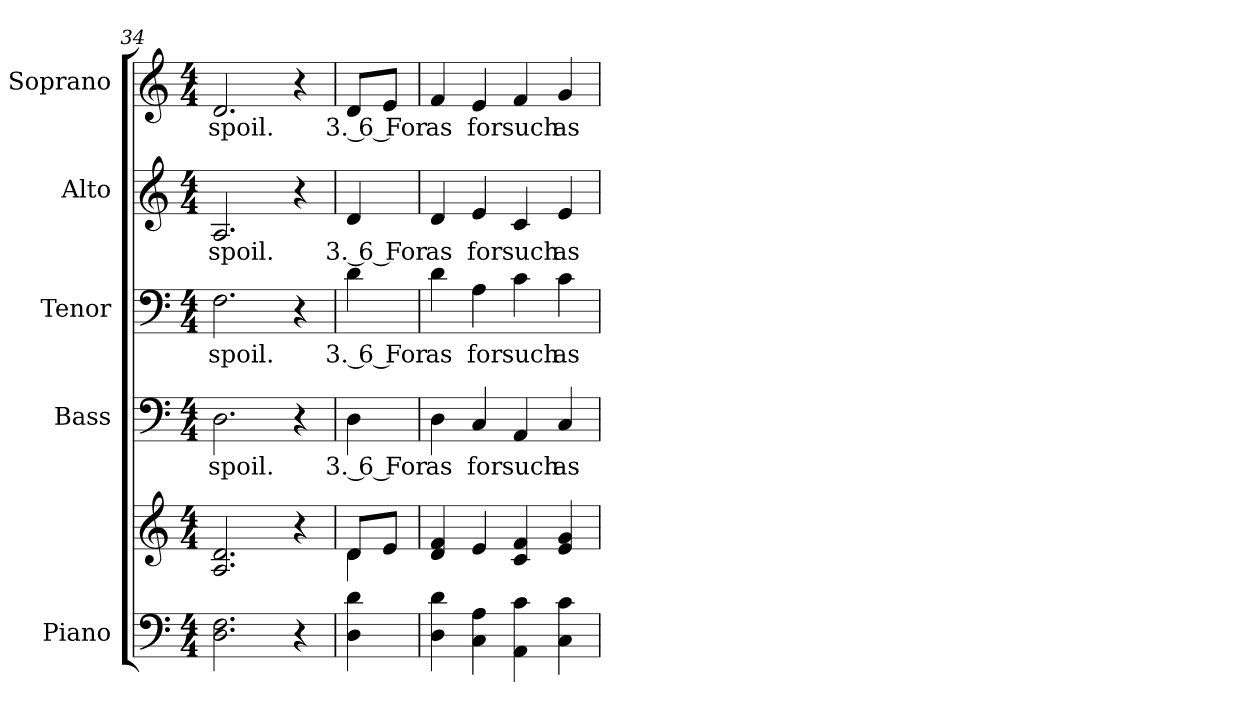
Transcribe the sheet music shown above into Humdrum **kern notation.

**kern	**kern	**kern	**text	**kern	**text	**kern	**text	**kern	**text
*part5	*part5	*part4	*part4	*part3	*part3	*part2	*part2	*part1	*part1
*staff6	*staff5	*staff4	*staff4	*staff3	*staff3	*staff2	*staff2	*staff1	*staff1
*I"Piano	*	*I"Bass	*	*I"Tenor	*	*I"Alto	*	*I"Soprano	*
*I'Pno.	*	*I'B.	*	*I'T.	*	*I'A.	*	*I'S.	*
!!LO:PB:g=z
*clefF4	*clefG2	*clefF4	*	*clefF4	*	*clefG2	*	*clefG2	*
*k[]	*k[]	*k[]	*	*k[]	*	*k[]	*	*k[]	*
*C:	*C:	*C:	*	*C:	*	*C:	*	*C:	*
*M4/4	*M4/4	*M4/4	*	*M4/4	*	*M4/4	*	*M4/4	*
=34	=34	=34	=34	=34	=34	=34	=34	=34	=34
!	!	!	!LO:LY:b:color=#000000	!	!	!	!	!	!
!	!	!	!	!	!LO:LY:b:color=#000000	!	!	!	!
!	!	!	!	!	!	!	!LO:LY:b:color=#000000	!	!
!	!	!	!	!	!	!	!	!	!LO:LY:b:color=#000000
2.Di\ 2.Fi	2.Ai/ 2.di	2.Di\	spoil.	2.Fi\	spoil.	2.Ai/	spoil.	2.di/	spoil.
4r	4r	4r	.	4r	.	4r	.	4r	.
=35	=35	=35	=35	=35	=35	=35	=35	=35	=35
*	*^	*	*	*	*	*	*	*	*
!	!	!	!	!LO:LY:b:color=#000000	!	!	!	!	!	!
!	!	!	!	!	!	!LO:LY:b:color=#000000	!	!	!	!
!	!	!	!	!	!	!	!	!LO:LY:b:color=#000000	!	!
!	!	!	!	!	!	!	!	!	!	!LO:LY:b:color=#000000
4Di\ 4di	8di/L	4di\	4Di\	3. 6 For	4di\	3. 6 For	4di/	3. 6 For	8di/L	3. 6 For
.	8ei/J	.	.	.	.	.	.	.	8ei/J	.
*	*v	*v	*	*	*	*	*	*	*	*
=36	=36	=36	=36	=36	=36	=36	=36	=36	=36
!	!	!	!LO:LY:b:color=#000000	!	!	!	!	!	!
!	!	!	!	!	!LO:LY:b:color=#000000	!	!	!	!
!	!	!	!	!	!	!	!LO:LY:b:color=#000000	!	!
!	!	!	!	!	!	!	!	!	!LO:LY:b:color=#000000
4Di\ 4di	4di/ 4fi	4Di\	as	4di\	as	4di/	as	4fi/	as
!	!	!	!LO:LY:b:color=#000000	!	!	!	!	!	!
!	!	!	!	!	!LO:LY:b:color=#000000	!	!	!	!
!	!	!	!	!	!	!	!LO:LY:b:color=#000000	!	!
!	!	!	!	!	!	!	!	!	!LO:LY:b:color=#000000
4Ci\ 4Ai	4ei/	4Ci/	for	4Ai\	for	4ei/	for	4ei/	for
!	!	!	!LO:LY:b:color=#000000	!	!	!	!	!	!
!	!	!	!	!	!LO:LY:b:color=#000000	!	!	!	!
!	!	!	!	!	!	!	!LO:LY:b:color=#000000	!	!
!	!	!	!	!	!	!	!	!	!LO:LY:b:color=#000000
4AAi\ 4ci	4ci/ 4fi	4AAi/	such	4ci\	such	4ci/	such	4fi/	such
!	!	!	!LO:LY:b:color=#000000	!	!	!	!	!	!
!	!	!	!	!	!LO:LY:b:color=#000000	!	!	!	!
!	!	!	!	!	!	!	!LO:LY:b:color=#000000	!	!
!	!	!	!	!	!	!	!	!	!LO:LY:b:color=#000000
4Ci\ 4ci	4ei/ 4gi	4Ci/	as	4ci\	as	4ei/	as	4gi/	as
=	=	=	=	=	=	=	=	=	=
*-	*-	*-	*-	*-	*-	*-	*-	*-	*-
